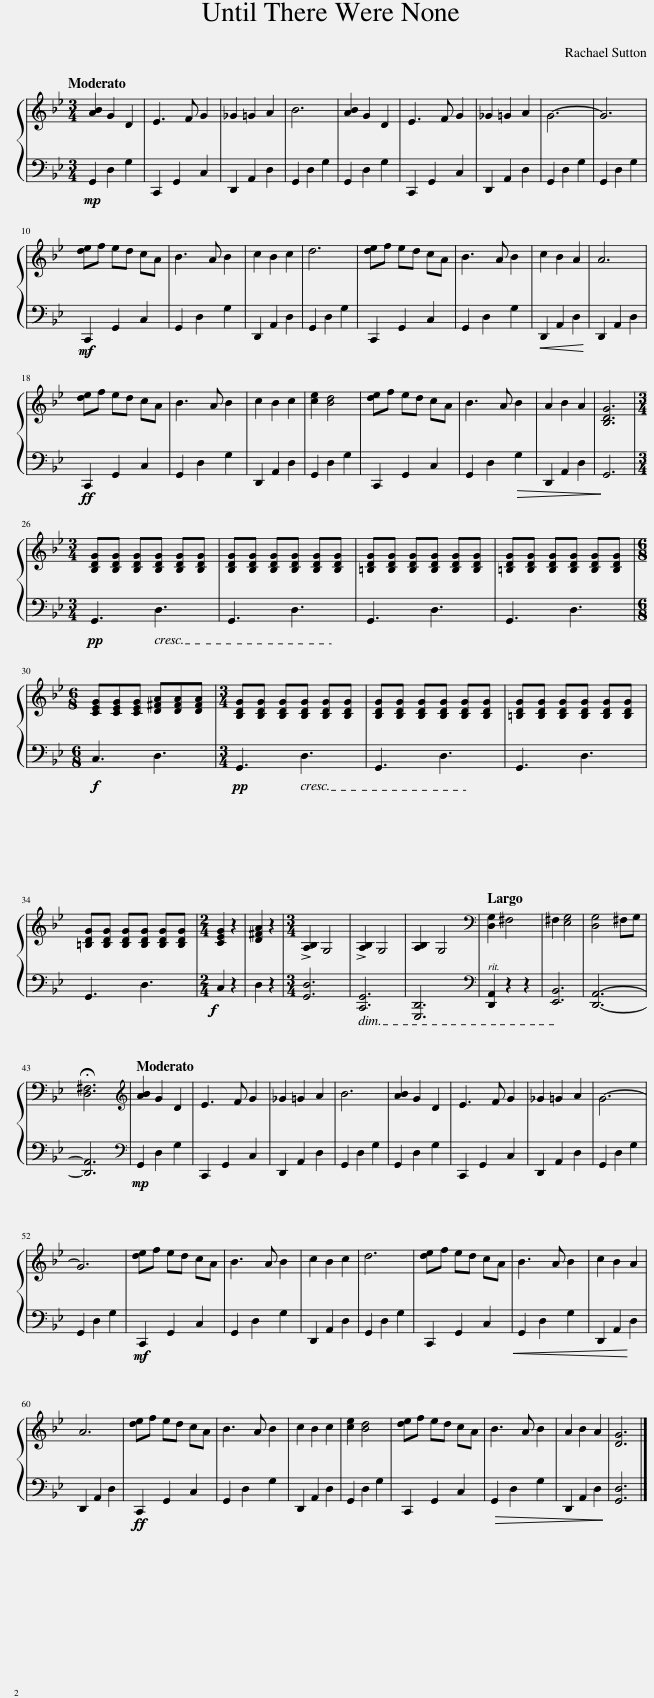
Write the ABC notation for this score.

X:1
%%score { 1 | 2 }
L:1/8
Q:1/4=114
M:3/4
I:linebreak $
K:Bb
V:1 treble
V:2 bass
V:1
 [AB]2 G2 D2 | E3 F G2 | _G2 =G2 A2 | B6 | [AB]2 G2 D2 | %5
 E3 F G2 | _G2 =G2 A2 | G6- | G6 |$ [de]f ed cA | %10
 B3 A B2 | c2 B2 c2 | d6 | [de]f ed cA | B3 A B2 | %15
 c2 B2 A2 | A6 |$ [de]f ed cA | B3 A B2 | c2 B2 c2 | %20
 [ce]2 [Bd]4 | [de]f ed cA | B3 A B2 | A2 B2 A2 | [B,DG]6 |$ %25
[M:3/4] [B,DG][B,DG] [B,DG][B,DG] [B,DG][B,DG] | [B,DG][B,DG] [B,DG][B,DG] [B,DG][B,DG] | [=B,DG][B,DG] [B,DG][B,DG] [B,DG][B,DG] | [=B,DG][B,DG] [B,DG][B,DG] [B,DG][B,DG] |$[M:6/8] [CEG][CEG][CEG] [D^FA][DFA][DFA] | %30
[M:3/4] [B,DG][B,DG] [B,DG][B,DG] [B,DG][B,DG] | [B,DG][B,DG] [B,DG][B,DG] [B,DG][B,DG] | [=B,DG][B,DG] [B,DG][B,DG] [B,DG][B,DG] |$ [=B,DG][B,DG] [B,DG][B,DG] [B,DG][B,DG] |[M:2/4] [CEG]2 z2 | %35
 [D^FA]2 z2 |[M:3/4] !>![A,B,]2 G,4 | !>![A,B,]2 G,4 | [A,B,]2 G,4 |[K:bass][Q:1/4=50] [D,G,]2 ^F,4 | %40
 ^F,2 [E,G,]4 | [D,G,]4 ^F,G, |$ !fermata![D,^F,]6 |[K:treble][Q:1/4=114] [AB]2 G2 D2 | E3 F G2 | %45
 _G2 =G2 A2 | B6 | [AB]2 G2 D2 | E3 F G2 | _G2 =G2 A2 | %50
 G6- |$ G6 | [de]f ed cA | B3 A B2 | c2 B2 c2 | %55
 d6 | [de]f ed cA | B3 A B2 | c2 B2 A2 |$ A6 | %60
 [de]f ed cA | B3 A B2 | c2 B2 c2 | [ce]2 [Bd]4 | [de]f ed cA | %65
 B3 A B2 | A2 B2 A2 | [DG]6 |] %68
V:2
!mp! G,,2 D,2 G,2 | C,,2 G,,2 C,2 | D,,2 A,,2 D,2 | G,,2 D,2 G,2 | G,,2 D,2 G,2 | %5
 C,,2 G,,2 C,2 | D,,2 A,,2 D,2 | G,,2 D,2 G,2 | G,,2 D,2 G,2 |$!mf! C,,2 G,,2 C,2 | %10
 G,,2 D,2 G,2 | D,,2 A,,2 D,2 | G,,2 D,2 G,2 | C,,2 G,,2 C,2 | G,,2 D,2 G,2 | %15
!<(! D,,2 A,,2 D,2!<)! | D,,2 A,,2 D,2 |$!ff! C,,2 G,,2 C,2 | G,,2 D,2 G,2 | D,,2 A,,2 D,2 | %20
 G,,2 D,2 G,2 | C,,2 G,,2 C,2 | G,,2 D,2 G,2 | D,,2 A,,2!>(! D,2!>)! | G,,6 |$ %25
[M:3/4]!pp! G,,3 D,3 | G,,3 D,3 | G,,3 D,3 | G,,3 D,3 |$[M:6/8]!f! C,3 D,3 | %30
[M:3/4]!pp! G,,3 D,3 | G,,3 D,3 | G,,3 D,3 |$ G,,3 D,3 |[M:2/4]!f! C,2 z2 | %35
 D,2 z2 |[M:3/4] [G,,D,]6 | [C,,G,,]6 | [G,,,D,,]6 |[K:bass] [D,,A,,]2 z2 z2 | %40
 [E,,B,,]6 | [D,,A,,]6- |$ [D,,A,,]6 |[K:bass]!mp! G,,2 D,2 G,2 | C,,2 G,,2 C,2 | %45
 D,,2 A,,2 D,2 | G,,2 D,2 G,2 | G,,2 D,2 G,2 | C,,2 G,,2 C,2 | D,,2 A,,2 D,2 | %50
 G,,2 D,2 G,2 |$ G,,2 D,2 G,2 |!mf! C,,2 G,,2 C,2 | G,,2 D,2 G,2 | D,,2 A,,2 D,2 | %55
 G,,2 D,2 G,2 | C,,2 G,,2 C,2 | G,,2 D,2 G,2 | D,,2 A,,2!<(! D,2!<)! |$ D,,2 A,,2 D,2 | %60
!ff! C,,2 G,,2 C,2 | G,,2 D,2 G,2 | D,,2 A,,2 D,2 | G,,2 D,2 G,2 | C,,2 G,,2 C,2 | %65
 G,,2 D,2 G,2 |!>(! D,,2 A,,2 D,2!>)! | [G,,D,]6 |] %68
